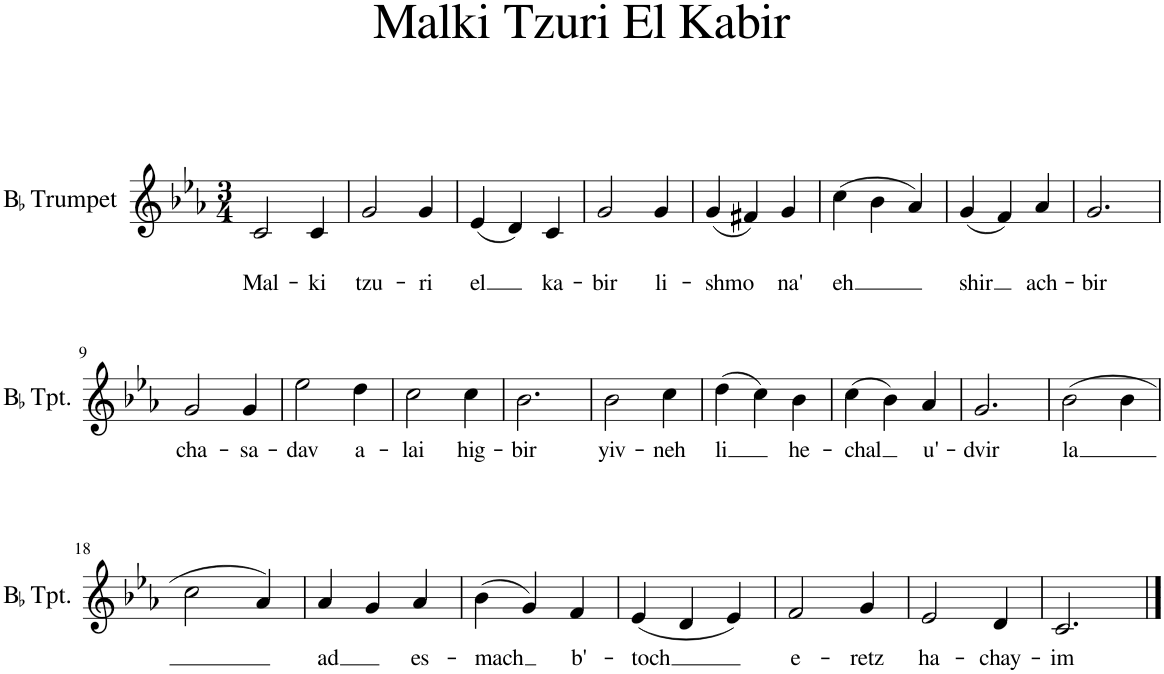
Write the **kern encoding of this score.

**kern	**text	**text
*part1	*part1	*part1
*staff1	*staff1	*staff1
*I"BaccidentalFlat Trumpet	*	*
*I'BaccidentalFlat Tpt.	*	*
*clefG2	*	*
*Trd1c2	*	*
*k[b-e-a-]	*	*
*M3/4	*	*
=1	=1	=1
!	!	!LO:LY:b
2c/	.	Mal-
!	!	!LO:LY:b
4c/	.	-ki
=2	=2	=2
!	!	!LO:LY:b
2g/	.	tzu-
!	!	!LO:LY:b
4g/	.	-ri
=3	=3	=3
!	!	!LO:LY:b
(4e-/	.	el
4d/)	.	.
!	!	!LO:LY:b
4c/	.	ka-
=4	=4	=4
!	!	!LO:LY:b
2g/	.	-bir
!	!	!LO:LY:b
4g/	.	li-
=5	=5	=5
!	!	!LO:LY:b
(4g/	.	-shmo
4f#X/)	.	.
!	!	!LO:LY:b
4g/	.	na'
=6	=6	=6
!	!	!LO:LY:b
(4cc\	.	-eh
4b-\	.	.
4a-/)	.	.
=7	=7	=7
!	!	!LO:LY:b
(4g/	.	shir
4f/)	.	.
!	!	!LO:LY:b
4a-/	.	ach-
=8	=8	=8
!	!	!LO:LY:b
2.g/	.	-bir
!!LO:LB:g=z
=9	=9	=9
!	!LO:LY:b	!
2g/	cha-	.
!	!LO:LY:b	!
4g/	-sa-	.
=10	=10	=10
!	!LO:LY:b	!
2ee-\	-dav	.
!	!LO:LY:b	!
4dd\	a-	.
=11	=11	=11
!	!LO:LY:b	!
2cc\	-lai	.
!	!LO:LY:b	!
4cc\	hig-	.
=12	=12	=12
!	!LO:LY:b	!
2.b-\	-bir	.
=13	=13	=13
!	!LO:LY:b	!
2b-\	yiv-	.
!	!LO:LY:b	!
4cc\	-neh	.
=14	=14	=14
!	!LO:LY:b	!
(4dd\	li	.
4cc\)	.	.
!	!LO:LY:b	!
4b-\	he-	.
=15	=15	=15
!	!LO:LY:b	!
(4cc\	-chal	.
4b-\)	.	.
!	!LO:LY:b	!
4a-/	u'-	.
=16	=16	=16
!	!LO:LY:b	!
2.g/	-dvir	.
=17	=17	=17
!	!LO:LY:b	!
(2b-\	la	.
4b-\	.	.
!!LO:LB:g=z
=18	=18	=18
2cc\	.	.
4a-/)	.	.
=19	=19	=19
!	!LO:LY:b	!
4a-/	ad	.
4g/	.	.
!	!LO:LY:b	!
4a-/	es-	.
=20	=20	=20
!	!LO:LY:b	!
(4b-\	-mach	.
4g/)	.	.
!	!LO:LY:b	!
4f/	b'-	.
=21	=21	=21
!	!LO:LY:b	!
(4e-/	-toch	.
4d/	.	.
4e-/)	.	.
=22	=22	=22
!	!LO:LY:b	!
2f/	e-	.
!	!LO:LY:b	!
4g/	-retz	.
=23	=23	=23
!	!LO:LY:b	!
2e-/	ha-	.
!	!LO:LY:b	!
4d/	-chay-	.
=24	=24	=24
!	!LO:LY:b	!
2.c/	-im	.
==	==	==
*-	*-	*-
